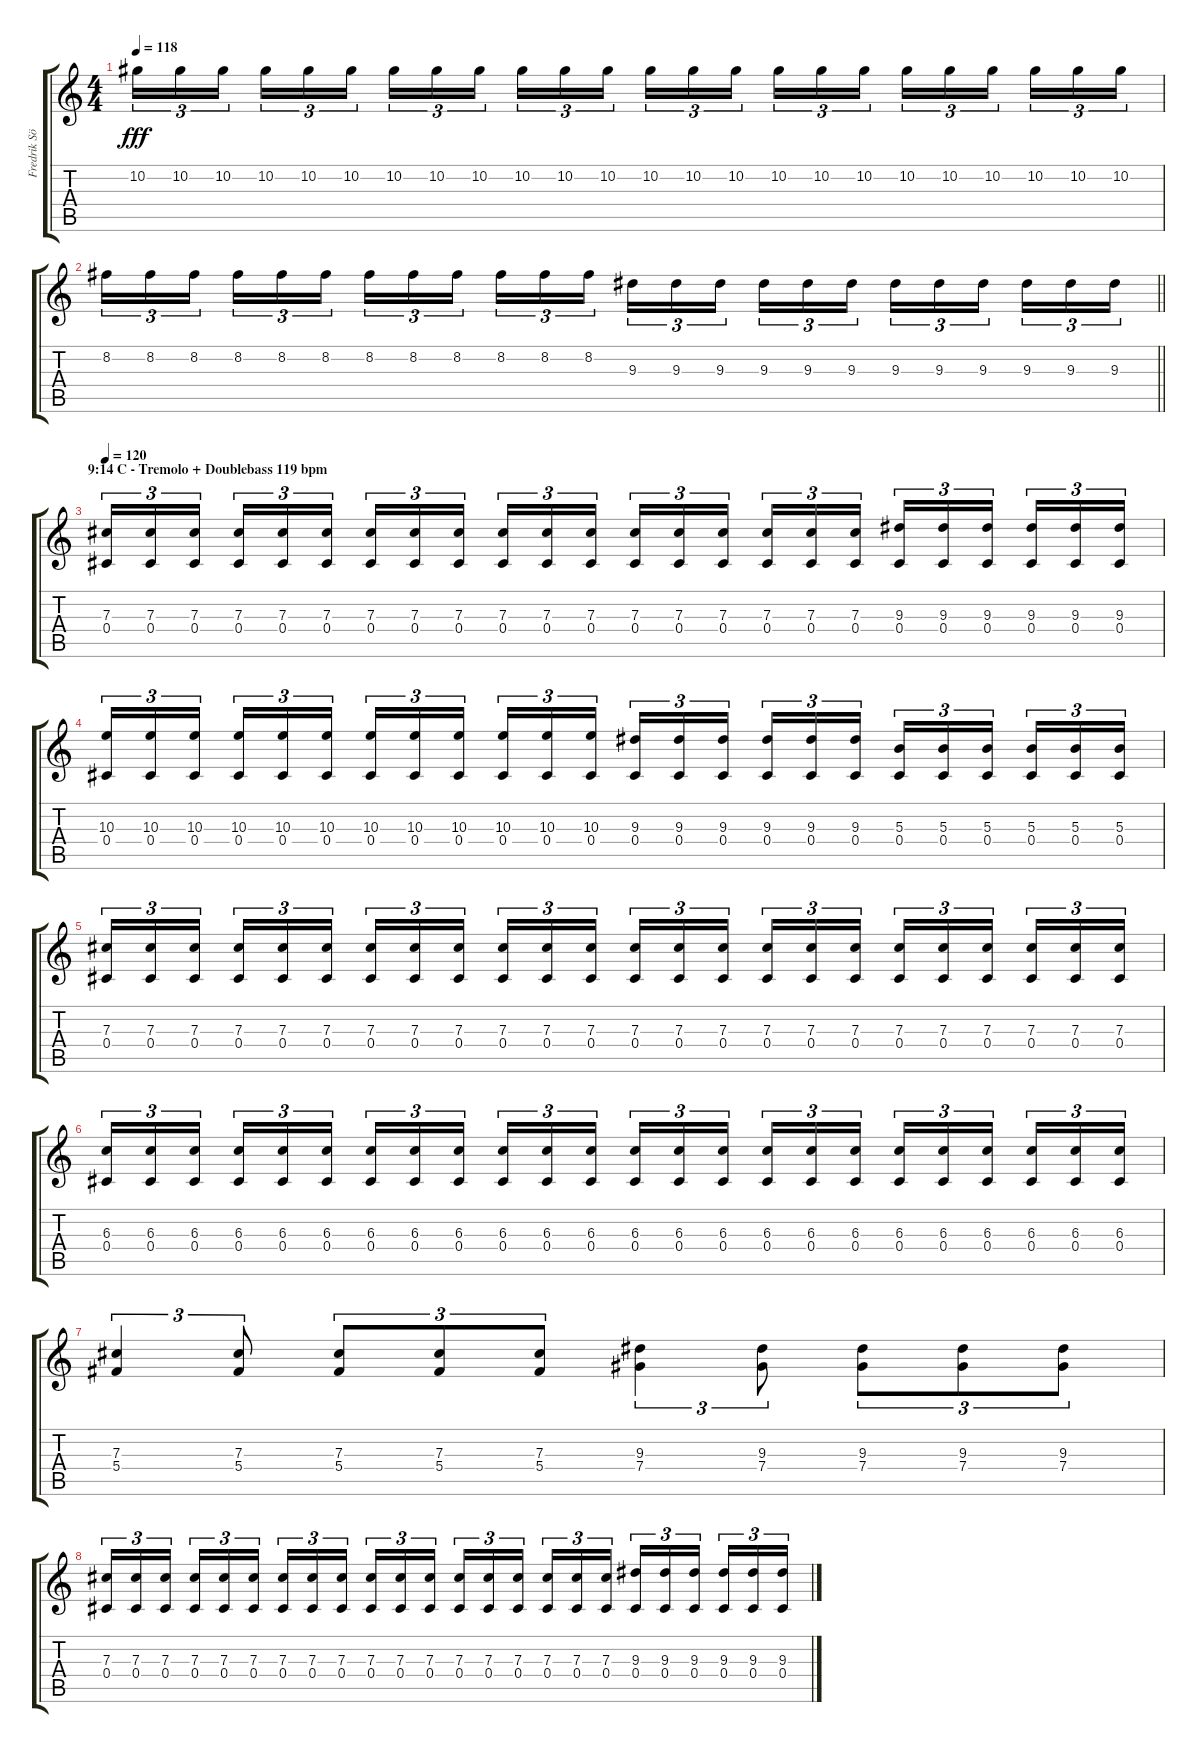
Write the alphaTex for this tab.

\track ("Fredrik Söderberg (D# Tuning)" "Fredrik Sö") {instrument distortionguitar}
\staff {score tabs}
\tuning (Eb4 Bb3 Gb3 Db3 Ab2 Eb2) {hide}
\ts (4 4)
\tempo 118
\clef g2
\ks c
10.2.16{tu (3 2) dy fff} 10.2.16{tu (3 2)} 10.2.16{tu (3 2) beam splitsecondary} 10.2.16{tu (3 2)} 10.2.16{tu (3 2)} 10.2.16{tu (3 2)} 10.2.16{tu (3 2)} 10.2.16{tu (3 2)} 10.2.16{tu (3 2) beam splitsecondary} 10.2.16{tu (3 2)} 10.2.16{tu (3 2)} 10.2.16{tu (3 2)} 10.2.16{tu (3 2)} 10.2.16{tu (3 2)} 10.2.16{tu (3 2) beam splitsecondary} 10.2.16{tu (3 2)} 10.2.16{tu (3 2)} 10.2.16{tu (3 2)} 10.2.16{tu (3 2)} 10.2.16{tu (3 2)} 10.2.16{tu (3 2) beam splitsecondary} 10.2.16{tu (3 2)} 10.2.16{tu (3 2)} 10.2.16{tu (3 2)} |
\barLineRight lightlight
8.2.16{tu (3 2)} 8.2.16{tu (3 2)} 8.2.16{tu (3 2) beam splitsecondary} 8.2.16{tu (3 2)} 8.2.16{tu (3 2)} 8.2.16{tu (3 2)} 8.2.16{tu (3 2)} 8.2.16{tu (3 2)} 8.2.16{tu (3 2) beam splitsecondary} 8.2.16{tu (3 2)} 8.2.16{tu (3 2)} 8.2.16{tu (3 2)} 9.3.16{tu (3 2)} 9.3.16{tu (3 2)} 9.3.16{tu (3 2) beam splitsecondary} 9.3.16{tu (3 2)} 9.3.16{tu (3 2)} 9.3.16{tu (3 2)} 9.3.16{tu (3 2)} 9.3.16{tu (3 2)} 9.3.16{tu (3 2) beam splitsecondary} 9.3.16{tu (3 2)} 9.3.16{tu (3 2)} 9.3.16{tu (3 2)} |
\section ("" "9:14 C - Tremolo + Doublebass 119 bpm")
\tempo 120
(7.3 0.4).16{tu (3 2)} (7.3 0.4).16{tu (3 2)} (7.3 0.4).16{tu (3 2) beam splitsecondary} (7.3 0.4).16{tu (3 2)} (7.3 0.4).16{tu (3 2)} (7.3 0.4).16{tu (3 2)} (7.3 0.4).16{tu (3 2)} (7.3 0.4).16{tu (3 2)} (7.3 0.4).16{tu (3 2) beam splitsecondary} (7.3 0.4).16{tu (3 2)} (7.3 0.4).16{tu (3 2)} (7.3 0.4).16{tu (3 2)} (7.3 0.4).16{tu (3 2)} (7.3 0.4).16{tu (3 2)} (7.3 0.4).16{tu (3 2) beam splitsecondary} (7.3 0.4).16{tu (3 2)} (7.3 0.4).16{tu (3 2)} (7.3 0.4).16{tu (3 2)} (9.3 0.4).16{tu (3 2)} (9.3 0.4).16{tu (3 2)} (9.3 0.4).16{tu (3 2) beam splitsecondary} (9.3 0.4).16{tu (3 2)} (9.3 0.4).16{tu (3 2)} (9.3 0.4).16{tu (3 2)} |
(10.3 0.4).16{tu (3 2)} (10.3 0.4).16{tu (3 2)} (10.3 0.4).16{tu (3 2) beam splitsecondary} (10.3 0.4).16{tu (3 2)} (10.3 0.4).16{tu (3 2)} (10.3 0.4).16{tu (3 2)} (10.3 0.4).16{tu (3 2)} (10.3 0.4).16{tu (3 2)} (10.3 0.4).16{tu (3 2) beam splitsecondary} (10.3 0.4).16{tu (3 2)} (10.3 0.4).16{tu (3 2)} (10.3 0.4).16{tu (3 2)} (9.3 0.4).16{tu (3 2)} (9.3 0.4).16{tu (3 2)} (9.3 0.4).16{tu (3 2) beam splitsecondary} (9.3 0.4).16{tu (3 2)} (9.3 0.4).16{tu (3 2)} (9.3 0.4).16{tu (3 2)} (5.3 0.4).16{tu (3 2)} (5.3 0.4).16{tu (3 2)} (5.3 0.4).16{tu (3 2) beam splitsecondary} (5.3 0.4).16{tu (3 2)} (5.3 0.4).16{tu (3 2)} (5.3 0.4).16{tu (3 2)} |
(7.3 0.4).16{tu (3 2)} (7.3 0.4).16{tu (3 2)} (7.3 0.4).16{tu (3 2) beam splitsecondary} (7.3 0.4).16{tu (3 2)} (7.3 0.4).16{tu (3 2)} (7.3 0.4).16{tu (3 2)} (7.3 0.4).16{tu (3 2)} (7.3 0.4).16{tu (3 2)} (7.3 0.4).16{tu (3 2) beam splitsecondary} (7.3 0.4).16{tu (3 2)} (7.3 0.4).16{tu (3 2)} (7.3 0.4).16{tu (3 2)} (7.3 0.4).16{tu (3 2)} (7.3 0.4).16{tu (3 2)} (7.3 0.4).16{tu (3 2) beam splitsecondary} (7.3 0.4).16{tu (3 2)} (7.3 0.4).16{tu (3 2)} (7.3 0.4).16{tu (3 2)} (7.3 0.4).16{tu (3 2)} (7.3 0.4).16{tu (3 2)} (7.3 0.4).16{tu (3 2) beam splitsecondary} (7.3 0.4).16{tu (3 2)} (7.3 0.4).16{tu (3 2)} (7.3 0.4).16{tu (3 2)} |
(6.3 0.4).16{tu (3 2)} (6.3 0.4).16{tu (3 2)} (6.3 0.4).16{tu (3 2) beam splitsecondary} (6.3 0.4).16{tu (3 2)} (6.3 0.4).16{tu (3 2)} (6.3 0.4).16{tu (3 2)} (6.3 0.4).16{tu (3 2)} (6.3 0.4).16{tu (3 2)} (6.3 0.4).16{tu (3 2) beam splitsecondary} (6.3 0.4).16{tu (3 2)} (6.3 0.4).16{tu (3 2)} (6.3 0.4).16{tu (3 2)} (6.3 0.4).16{tu (3 2)} (6.3 0.4).16{tu (3 2)} (6.3 0.4).16{tu (3 2) beam splitsecondary} (6.3 0.4).16{tu (3 2)} (6.3 0.4).16{tu (3 2)} (6.3 0.4).16{tu (3 2)} (6.3 0.4).16{tu (3 2)} (6.3 0.4).16{tu (3 2)} (6.3 0.4).16{tu (3 2) beam splitsecondary} (6.3 0.4).16{tu (3 2)} (6.3 0.4).16{tu (3 2)} (6.3 0.4).16{tu (3 2)} |
(7.3 5.4).4{tu (3 2)} (7.3 5.4).8{tu (3 2)} (7.3 5.4).8{tu (3 2)} (7.3 5.4).8{tu (3 2)} (7.3 5.4).8{tu (3 2)} (9.3 7.4).4{tu (3 2)} (9.3 7.4).8{tu (3 2)} (9.3 7.4).8{tu (3 2)} (9.3 7.4).8{tu (3 2)} (9.3 7.4).8{tu (3 2)} |
(7.3 0.4).16{tu (3 2)} (7.3 0.4).16{tu (3 2)} (7.3 0.4).16{tu (3 2) beam splitsecondary} (7.3 0.4).16{tu (3 2)} (7.3 0.4).16{tu (3 2)} (7.3 0.4).16{tu (3 2)} (7.3 0.4).16{tu (3 2)} (7.3 0.4).16{tu (3 2)} (7.3 0.4).16{tu (3 2) beam splitsecondary} (7.3 0.4).16{tu (3 2)} (7.3 0.4).16{tu (3 2)} (7.3 0.4).16{tu (3 2)} (7.3 0.4).16{tu (3 2)} (7.3 0.4).16{tu (3 2)} (7.3 0.4).16{tu (3 2) beam splitsecondary} (7.3 0.4).16{tu (3 2)} (7.3 0.4).16{tu (3 2)} (7.3 0.4).16{tu (3 2)} (9.3 0.4).16{tu (3 2)} (9.3 0.4).16{tu (3 2)} (9.3 0.4).16{tu (3 2) beam splitsecondary} (9.3 0.4).16{tu (3 2)} (9.3 0.4).16{tu (3 2)} (9.3 0.4).16{tu (3 2)}
